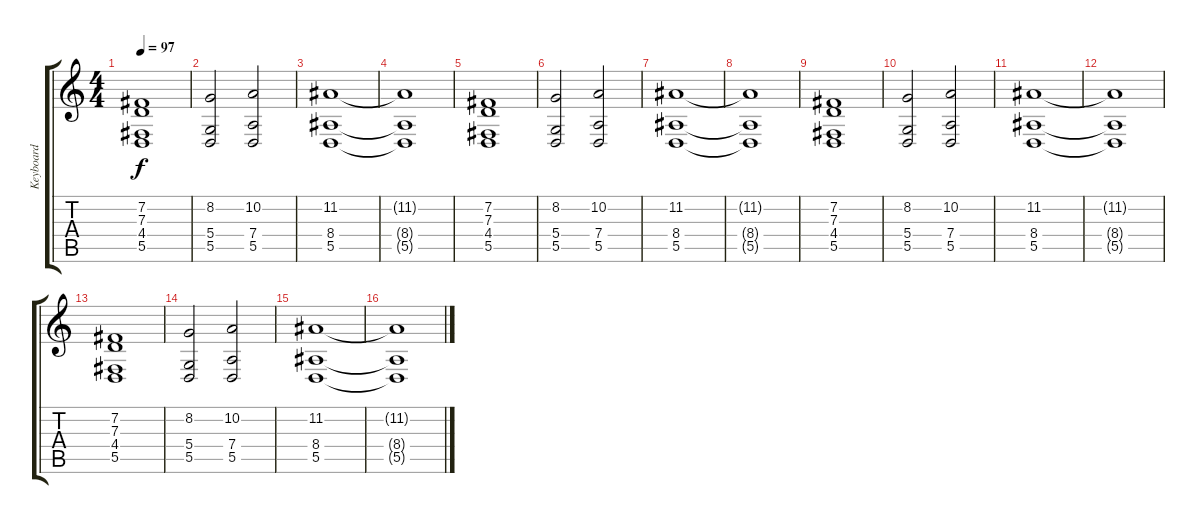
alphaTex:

\track ("Keyboard" "Keyboard") {instrument stringensemble1}
\staff {score tabs}
\tuning (E4 B3 G3 D3 A2 D2) {hide}
\ts (4 4)
\tempo 97
\clef g2
\ks c
(7.2 7.3 4.4 5.5).1{dy f} |
(8.2 5.4 5.5).2 (10.2 7.4 5.5).2 |
(11.2 8.4 5.5).1 |
(11.2{t} 8.4{t} 5.5{t}).1 |
(7.2 7.3 4.4 5.5).1 |
(8.2 5.4 5.5).2 (10.2 7.4 5.5).2 |
(11.2 8.4 5.5).1 |
(11.2{t} 8.4{t} 5.5{t}).1 |
(7.2 7.3 4.4 5.5).1 |
(8.2 5.4 5.5).2 (10.2 7.4 5.5).2 |
(11.2 8.4 5.5).1 |
(11.2{t} 8.4{t} 5.5{t}).1 |
(7.2 7.3 4.4 5.5).1 |
(8.2 5.4 5.5).2 (10.2 7.4 5.5).2 |
(11.2 8.4 5.5).1 |
(11.2{t} 8.4{t} 5.5{t}).1
